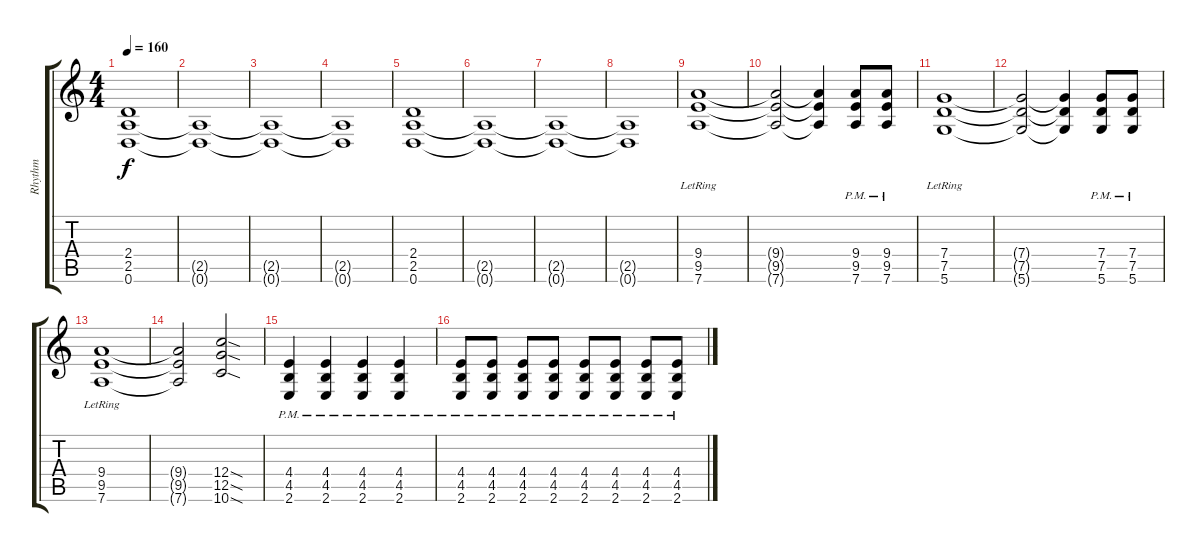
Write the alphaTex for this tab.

\track ("Rhythm" "Rhythm") {instrument overdrivenguitar}
\staff {score tabs}
\tuning (D4 A3 F3 C3 G2 D2) {hide}
\ts (4 4)
\tempo 160
\clef g2
\ks c
(2.4 2.5 0.6).1{dy f} |
(2.5{t} 0.6{t}).1 |
(2.5{t} 0.6{t}).1 |
(2.5{t} 0.6{t}).1 |
(2.4 2.5 0.6).1 |
(2.5{t} 0.6{t}).1 |
(2.5{t} 0.6{t}).1 |
(2.5{t} 0.6{t}).1 |
(9.4 9.5{lr} 7.6).1 |
(9.4{t} 9.5{t} 7.6{t}).2 (9.4{t} 9.5{t} 7.6{t}).4 (9.4 9.5{pm} 7.6).8 (9.4 9.5{pm} 7.6).8 |
(7.4 7.5{lr} 5.6).1 |
(7.4{t} 7.5{t} 5.6{t}).2 (7.4{t} 7.5{t} 5.6{t}).4 (7.4{pm} 7.5 5.6).8 (7.4{pm} 7.5 5.6).8 |
(9.4 9.5{lr} 7.6).1 |
(9.4{t} 9.5{t} 7.6{t}).2 (12.4{sod} 12.5{sod} 10.6{sod}).2 |
(4.4 4.5{pm} 2.6{pm}).4 (4.4 4.5{pm} 2.6{pm}).4 (4.4 4.5{pm} 2.6{pm}).4 (4.4 4.5{pm} 2.6{pm}).4 |
(4.4 4.5{pm} 2.6{pm}).8 (4.4 4.5{pm} 2.6{pm}).8 (4.4 4.5{pm} 2.6{pm}).8 (4.4 4.5{pm} 2.6{pm}).8 (4.4 4.5{pm} 2.6{pm}).8 (4.4 4.5{pm} 2.6{pm}).8 (4.4 4.5{pm} 2.6{pm}).8 (4.4 4.5{pm} 2.6{pm}).8
